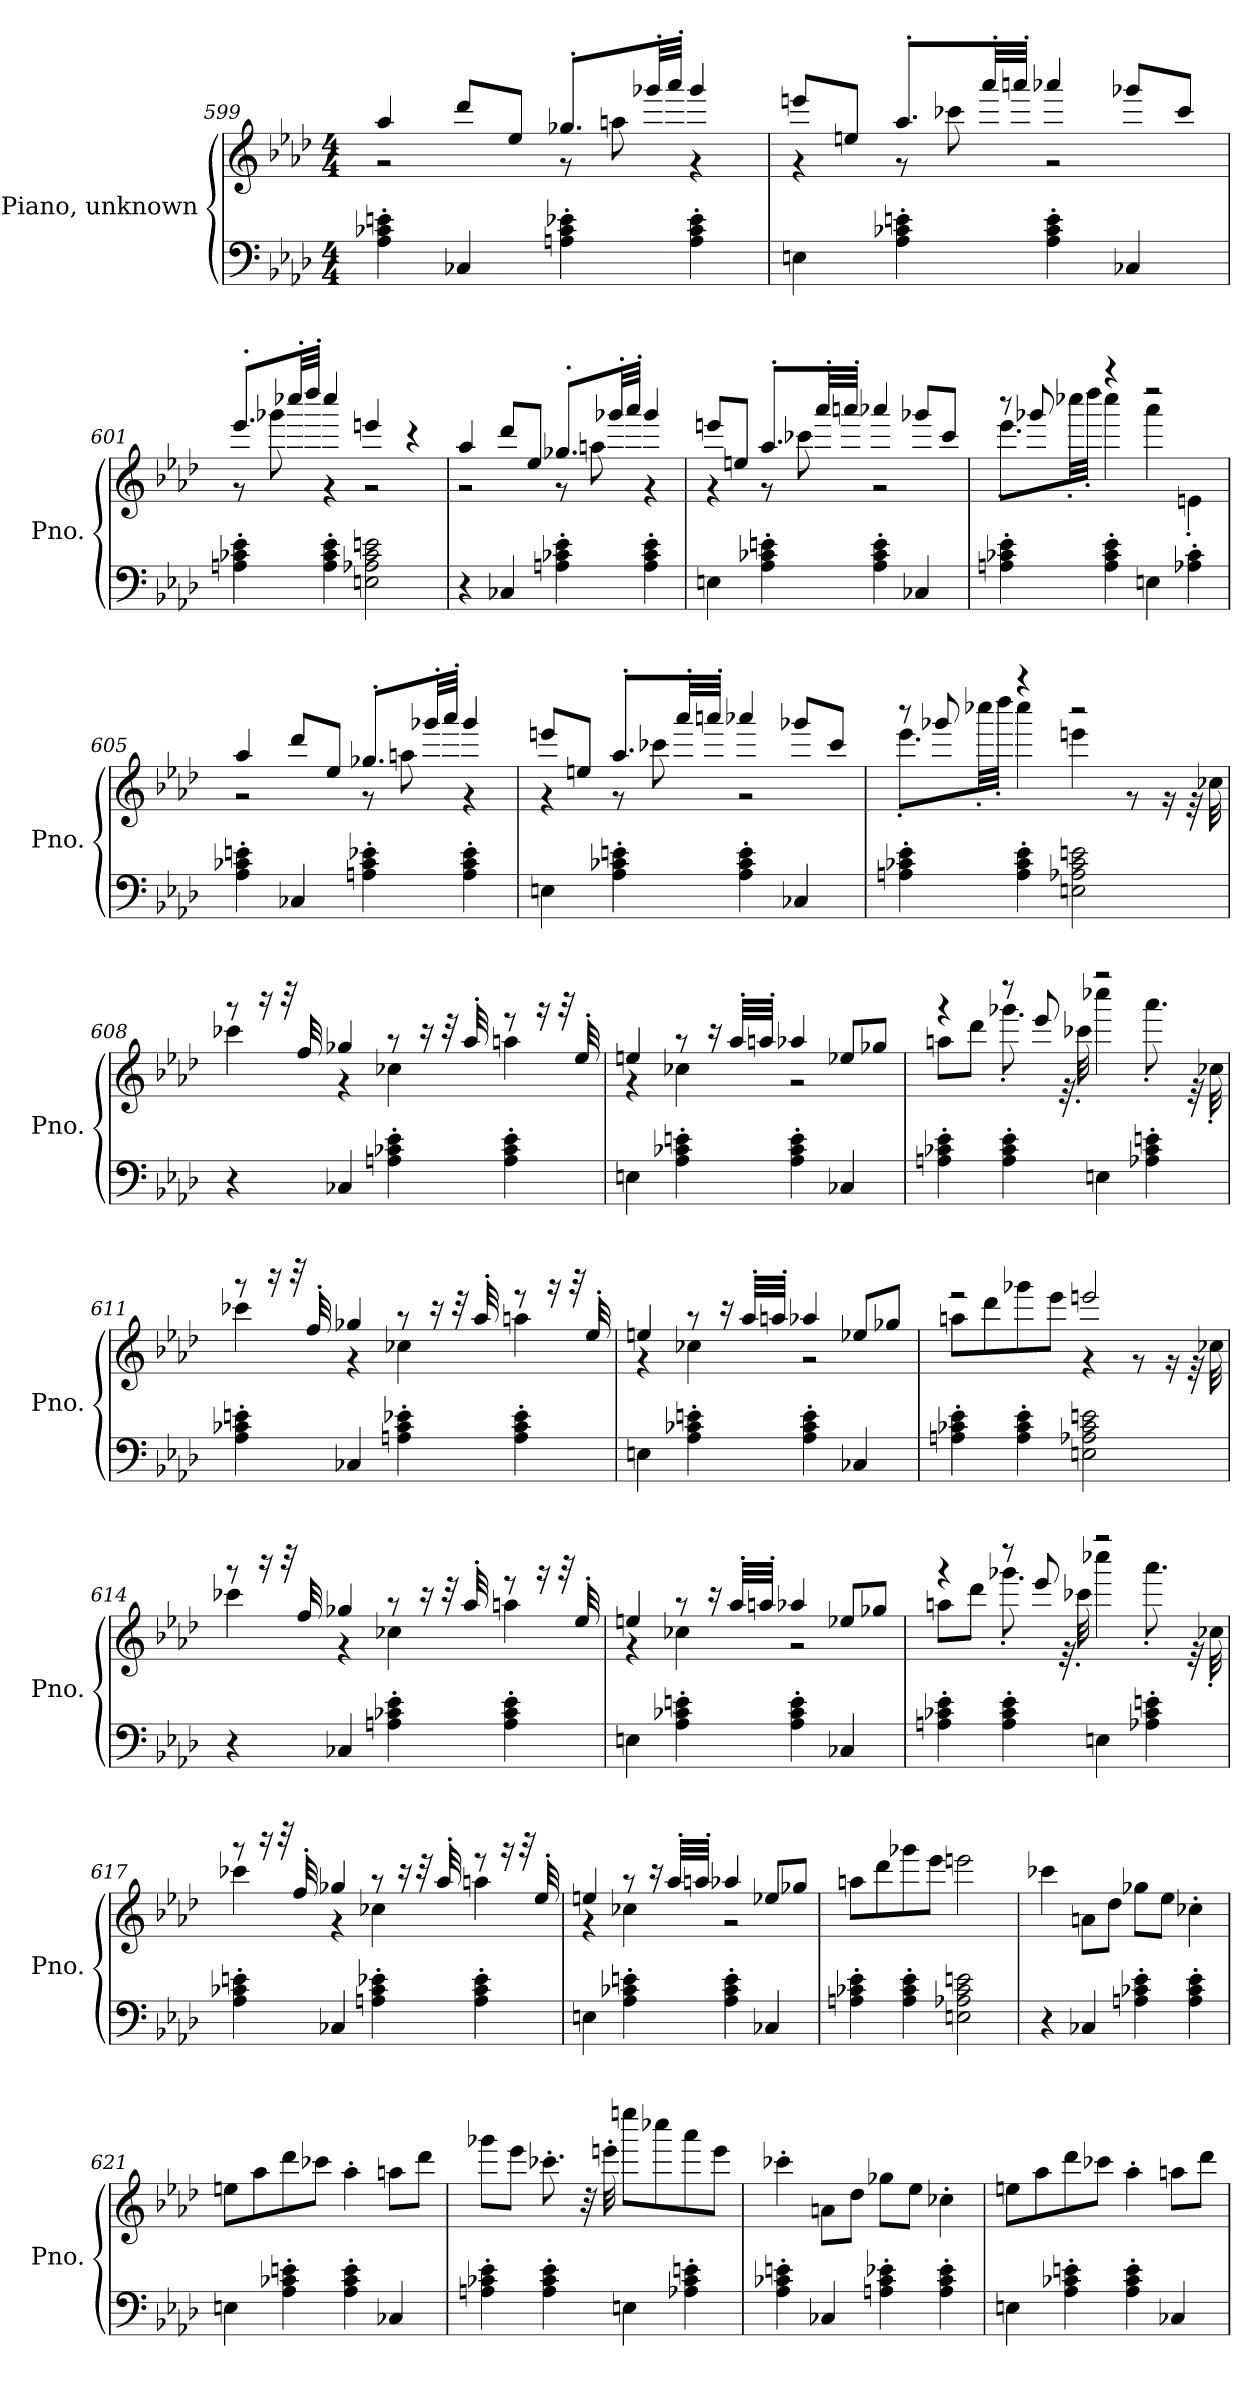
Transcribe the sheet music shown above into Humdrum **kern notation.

**kern	**kern
*part1	*part1
*staff2	*staff1
*I"Piano, unknown	*
*I'Pno.	*
!!LO:LB:g=z
*clefF4	*clefG2
*k[b-e-a-d-]	*k[b-e-a-d-]
*M4/4	*M4/4
=599	=599
*	*^
4A-\' 4c-X\' 4en\'	4aa-/	2r
4C-X/	8ddd-/L	.
.	8ee-/J	.
4An\' 4c-\' 4e-X\'	8.gg-X'/L	8r
.	.	8aan\
.	32ggg-X'/LL	.
.	32aaa-'/JJJ	.
4A\' 4c-\' 4e-\'	4ggg-/	4r
=600	=600	=600
4En\	8eeen/L	4r
.	8een/J	.
4A-\' 4c-X\' 4en\'	8.aa-'/L	8r
.	.	8ccc-X\
.	32aaa-'/LL	.
.	32aaan'/JJJ	.
4A-\' 4c-\' 4e\'	4aaa-X/	2r
4C-X/	8ggg-X/L	.
.	8ccc-/J	.
=601	=601	=601
4An\' 4c-X\' 4e-\'	8.eee-'/L	8r
.	.	8ggg-X\
.	32cccc-X'/LL	.
.	32dddd-'/JJJ	.
4A\' 4c-\' 4e-\'	4cccc-/	4r
2En\ 2A-X\ 2c-\ 2en\	4eeen/	2r
.	4r	.
!!LO:LB:g=z	!!
=602	=602	=602
4r	4aa-/	2r
4C-X/	8ddd-/L	.
.	8ee-/J	.
4An\' 4c-X\' 4e-\'	8.gg-X'/L	8r
.	.	8aan\
.	32ggg-X'/LL	.
.	32aaa-'/JJJ	.
4A\' 4c-\' 4e-\'	4ggg-/	4r
=603	=603	=603
4En\	8eeen/L	4r
.	8een/J	.
4A-\' 4c-X\' 4en\'	8.aa-'/L	8r
.	.	8ccc-X\
.	32aaa-'/LL	.
.	32aaan'/JJJ	.
4A-\' 4c-\' 4e\'	4aaa-X/	2r
4C-X/	8ggg-X/L	.
.	8ccc-/J	.
=604	=604	=604
4An\' 4c-X\' 4e-\'	8r	8.eee-'\L
.	8ggg-X/	.
.	.	32cccc-X'\LL
.	.	32dddd-'\JJJ
4A\' 4c-\' 4e-\'	4r	4cccc-\
4En\	2r	4aaa-\
4A-X\' 4c-\'	.	4en'\
!!LO:LB:g=z	!!
=605	=605	=605
4A-\' 4c-X\' 4en\'	4aa-/	2r
4C-X/	8ddd-/L	.
.	8ee-/J	.
4An\' 4c-\' 4e-X\'	8.gg-X'/L	8r
.	.	8aan\
.	32ggg-X'/LL	.
.	32aaa-'/JJJ	.
4A\' 4c-\' 4e-\'	4ggg-/	4r
=606	=606	=606
4En\	8eeen/L	4r
.	8een/J	.
4A-\' 4c-X\' 4en\'	8.aa-'/L	8r
.	.	8ccc-X\
.	32aaa-'/LL	.
.	32aaan'/JJJ	.
4A-\' 4c-\' 4e\'	4aaa-X/	2r
4C-X/	8ggg-X/L	.
.	8ccc-/J	.
!!LO:PB:g=z	!!
=607	=607	=607
4An\' 4c-X\' 4e-\'	8r	8.eee-'\L
.	8ggg-X/	.
.	.	32cccc-X'\LL
.	.	32dddd-'\JJJ
4A\' 4c-\' 4e-\'	4r	4cccc-\
2En\ 2A-X\ 2c-\ 2en\	2r	4eeen\
.	.	8r
.	.	16r
.	.	32r
.	.	32cc-X\
=608	=608	=608
4r	8r	4ccc-X\
.	16r	.
.	32r	.
.	32ff/	.
4C-X/	4gg-X/	4r
4An\' 4c-X\' 4e-\'	8r	4cc-X\
.	16r	.
.	32r	.
.	32aa-'/	.
4A\' 4c-\' 4e-\'	8r	4aan\
.	16r	.
.	32r	.
.	32ee-'/	.
!!LO:LB:g=z	!!
=609	=609	=609
4En\	4een/	4r
4A-\' 4c-X\' 4en\'	8r	4cc-X\
.	16r	.
.	32aa-'/LLL	.
.	32aan'/JJJ	.
4A-\' 4c-\' 4e\'	4aa-X/	2r
4C-X/	8ee-X/L	.
.	8gg-X/J	.
=610	=610	=610
4An\' 4c-X\' 4e-\'	4r	8aan\L
.	.	8ddd-\J
4A\' 4c-\' 4e-\'	8r	8.ggg-X'\
.	8eee-/	.
.	.	32r
.	.	32ccc-X'\
4En\	2r	4cccc-X\
4A-X\' 4c-\' 4en\'	.	8.aaa-'\
.	.	32r
.	.	32cc-X'\
!!LO:LB:g=z	!!
=611	=611	=611
4A-\' 4c-X\' 4en\'	8r	4ccc-X\
.	16r	.
.	32r	.
.	32ff'/	.
4C-X/	4gg-X/	4r
4An\' 4c-\' 4e-X\'	8r	4cc-X\
.	16r	.
.	32r	.
.	32aa-'/	.
4A\' 4c-\' 4e-\'	8r	4aan\
.	16r	.
.	32r	.
.	32ee-'/	.
=612	=612	=612
4En\	4een/	4r
4A-\' 4c-X\' 4en\'	8r	4cc-X\
.	16r	.
.	32aa-'/LLL	.
.	32aan'/JJJ	.
4A-\' 4c-\' 4e\'	4aa-X/	2r
4C-X/	8ee-X/L	.
.	8gg-X/J	.
!!LO:LB:g=z	!!
=613	=613	=613
4An\' 4c-X\' 4e-\'	2r	8aan\L
.	.	8ddd-\
4A\' 4c-\' 4e-\'	.	8ggg-X\
.	.	8eee-\J
2En\ 2A-X\ 2c-\ 2en\	2eeen/	4r
.	.	8r
.	.	16r
.	.	32r
.	.	32cc-X\
=614	=614	=614
4r	8r	4ccc-X\
.	16r	.
.	32r	.
.	32ff/	.
4C-X/	4gg-X/	4r
4An\' 4c-X\' 4e-\'	8r	4cc-X\
.	16r	.
.	32r	.
.	32aa-'/	.
4A\' 4c-\' 4e-\'	8r	4aan\
.	16r	.
.	32r	.
.	32ee-'/	.
!!LO:LB:g=z	!!
=615	=615	=615
4En\	4een/	4r
4A-\' 4c-X\' 4en\'	8r	4cc-X\
.	16r	.
.	32aa-'/LLL	.
.	32aan'/JJJ	.
4A-\' 4c-\' 4e\'	4aa-X/	2r
4C-X/	8ee-X/L	.
.	8gg-X/J	.
=616	=616	=616
4An\' 4c-X\' 4e-\'	4r	8aan\L
.	.	8ddd-\J
4A\' 4c-\' 4e-\'	8r	8.ggg-X'\
.	8eee-/	.
.	.	32r
.	.	32ccc-X'\
4En\	2r	4cccc-X\
4A-X\' 4c-\' 4en\'	.	8.aaa-'\
.	.	32r
.	.	32cc-X'\
!!LO:LB:g=z	!!
=617	=617	=617
4A-\' 4c-X\' 4en\'	8r	4ccc-X\
.	16r	.
.	32r	.
.	32ff'/	.
4C-X/	4gg-X/	4r
4An\' 4c-\' 4e-X\'	8r	4cc-X\
.	16r	.
.	32r	.
.	32aa-'/	.
4A\' 4c-\' 4e-\'	8r	4aan\
.	16r	.
.	32r	.
.	32ee-'/	.
=618	=618	=618
4En\	4een/	4r
4A-\' 4c-X\' 4en\'	8r	4cc-X\
.	16r	.
.	32aa-'/LLL	.
.	32aan'/JJJ	.
4A-\' 4c-\' 4e\'	4aa-X/	2r
4C-X/	8ee-X/L	.
.	8gg-X/J	.
*	*v	*v
=619	=619
4An\' 4c-X\' 4e-\'	8aan\L
.	8ddd-\
4A\' 4c-\' 4e-\'	8ggg-X\
.	8eee-\J
2En\ 2A-X\ 2c-\ 2en\	2eeen\
!!LO:PB:g=z
=620	=620
4r	4ccc-X\
4C-X/	8an\L
.	8dd-\J
4An\' 4c-X\' 4e-\'	8gg-X\L
.	8ee-\J
4A\' 4c-\' 4e-\'	4cc-X'\
=621	=621
4En\	8een\L
.	8aa-\
4A-\' 4c-X\' 4en\'	8ddd-\
.	8ccc-X\J
4A-\' 4c-\' 4e\'	4aa-'\
4C-X/	8aan\L
.	8ddd-\J
=622	=622
4An\' 4c-X\' 4e-\'	8ggg-X\L
.	8eee-\J
4A\' 4c-\' 4e-\'	8.ccc-X'\
.	32r
.	32eeen'\
4En\	8eeeen\L
.	8cccc-X\
4A-X\' 4c-\' 4en\'	8aaa-\
.	8eee\J
=623	=623
4A-\' 4c-X\' 4en\'	4ccc-X'\
4C-X/	8an\L
.	8dd-\J
4An\' 4c-\' 4e-X\'	8gg-X\L
.	8ee-\J
4A\' 4c-\' 4e-\'	4cc-X'\
!!LO:LB:g=z
=624	=624
4En\	8een\L
.	8aa-\
4A-\' 4c-X\' 4en\'	8ddd-\
.	8ccc-X\J
4A-\' 4c-\' 4e\'	4aa-'\
4C-X/	8aan\L
.	8ddd-\J
=	=
*-	*-
